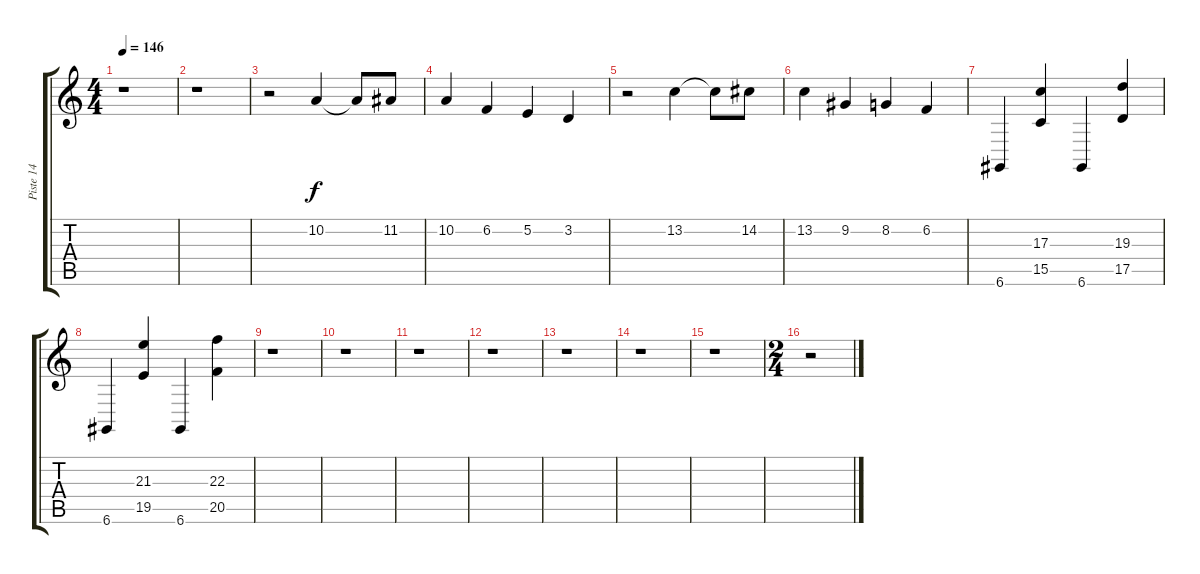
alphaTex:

\track ("Piste 14" "Piste 14") {instrument trumpet}
\staff {score tabs}
\tuning (E4 B3 G3 D3 A2 D2) {hide}
\ts (4 4)
\tempo 146
\clef g2
\ks c
r.1{dy ff} |
r.1 |
r.2 10.2.4{dy f} 10.2{t}.8 11.2.8 |
10.2.4 6.2.4 5.2.4 3.2.4 |
r.2 13.2.4 13.2{t}.8 14.2.8 |
13.2.4 9.2.4 8.2.4 6.2.4 |
6.6.4 (17.3 15.5).4 6.6.4 (19.3 17.5).4 |
6.6.4 (21.3 19.5).4 6.6.4 (22.3 20.5).4 |
r.1 |
r.1 |
r.1 |
r.1 |
r.1 |
r.1 |
r.1 |
\ts (2 4)
r.2
